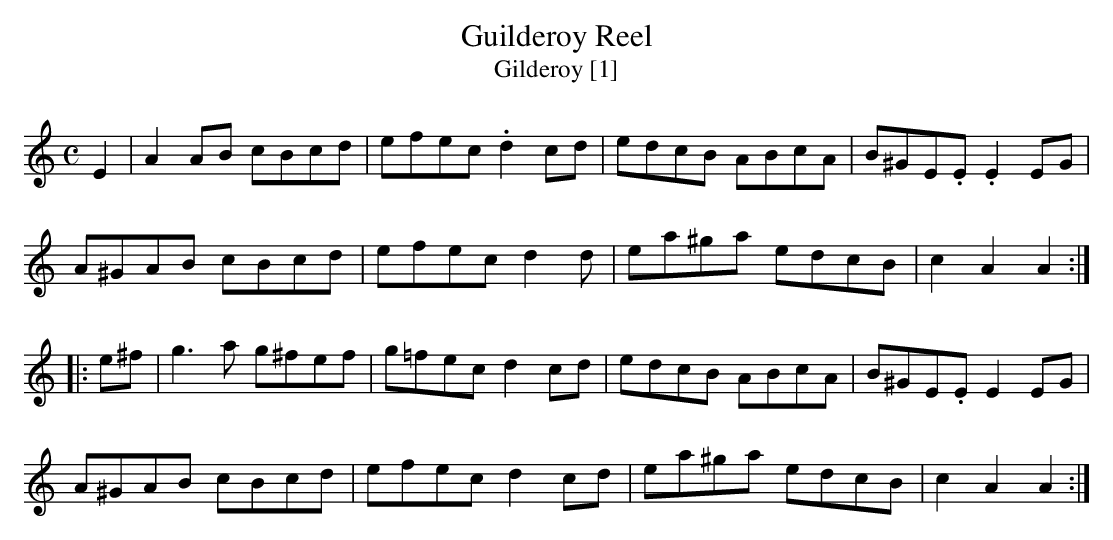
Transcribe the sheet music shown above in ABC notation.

X:1
T:Guilderoy Reel
T:Gilderoy [1]
M:C
L:1/8
K:Amin
E2|A2 AB cBcd|efec .d2 cd|edcB ABcA|B^GE.E .E2 EG|
A^GAB cBcd|efec d2 d|ea^ga edcB|c2A2A2:|
|:e^f|g3a g^fef|g=fec d2 cd|edcB ABcA|B^GE.E E2 EG|
A^GAB cBcd|efec d2 cd|ea^ga edcB|c2A2A2:|]
